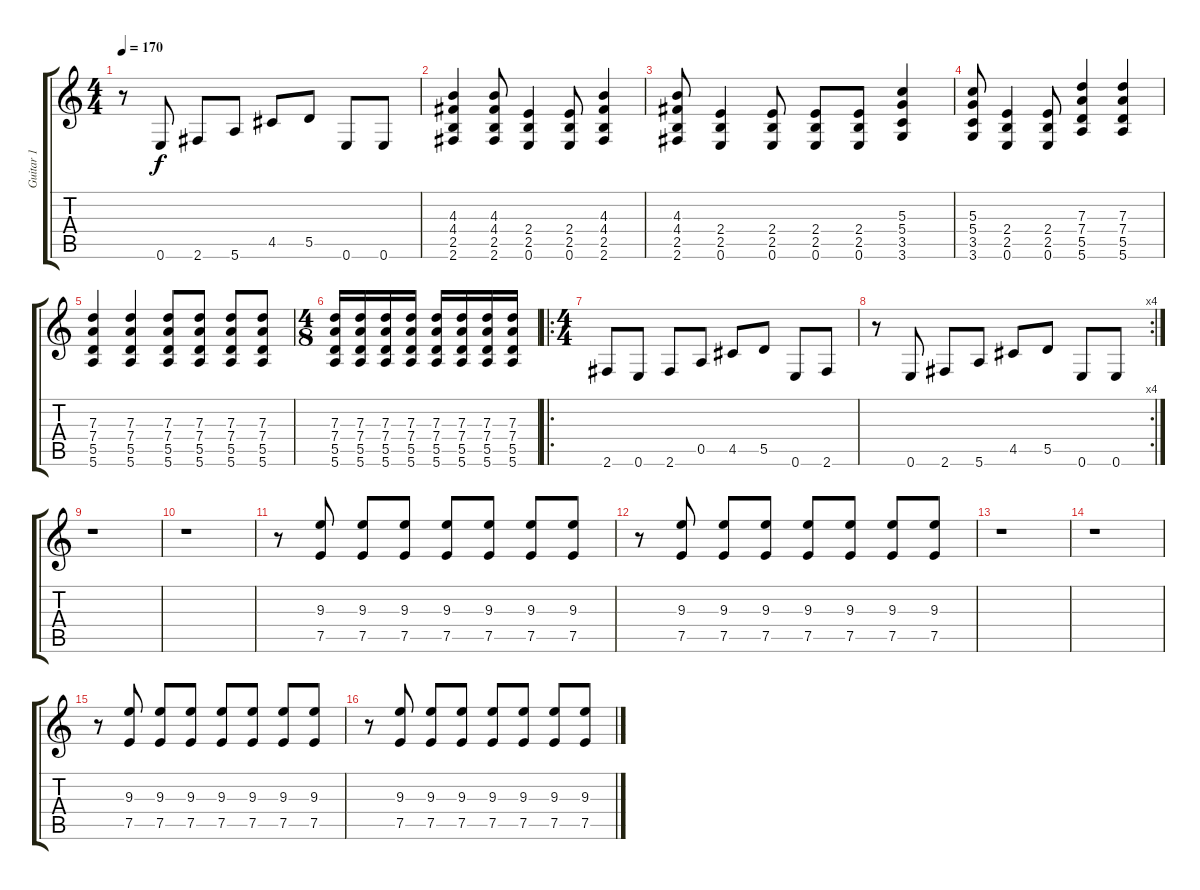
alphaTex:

\track ("Guitar 1" "Guitar 1") {instrument distortionguitar}
\staff {score tabs}
\tuning (E4 B3 G3 D3 A2 E2) {hide}
\ts (4 4)
\tempo 170
\clef g2
\ks c
r.8{dy f} 0.6.8 2.6.8 5.6.8 4.5.8 5.5.8 0.6.8 0.6.8 |
(4.3 4.4 2.5 2.6).4 (4.3 4.4 2.5 2.6).8 (2.4 2.5 0.6).4 (2.4 2.5 0.6).8 (4.3 4.4 2.5 2.6).4 |
(4.3 4.4 2.5 2.6).8 (2.4 2.5 0.6).4 (2.4 2.5 0.6).8 (2.4 2.5 0.6).8 (2.4 2.5 0.6).8 (5.3 5.4 3.5 3.6).4 |
(5.3 5.4 3.5 3.6).8 (2.4 2.5 0.6).4 (2.4 2.5 0.6).8 (7.3 7.4 5.5 5.6).4 (7.3 7.4 5.5 5.6).4 |
(7.3 7.4 5.5 5.6).4 (7.3 7.4 5.5 5.6).4 (7.3 7.4 5.5 5.6).8 (7.3 7.4 5.5 5.6).8 (7.3 7.4 5.5 5.6).8 (7.3 7.4 5.5 5.6).8 |
\ts (4 8)
(7.3 7.4 5.5 5.6).16 (7.3 7.4 5.5 5.6).16 (7.3 7.4 5.5 5.6).16 (7.3 7.4 5.5 5.6).16 (7.3 7.4 5.5 5.6).16 (7.3 7.4 5.5 5.6).16 (7.3 7.4 5.5 5.6).16 (7.3 7.4 5.5 5.6).16 |
\ro
\ts (4 4)
2.6.8 0.6.8 2.6.8 0.5.8 4.5.8 5.5.8 0.6.8 2.6.8 |
\rc 4
r.8 0.6.8 2.6.8 5.6.8 4.5.8 5.5.8 0.6.8 0.6.8 |
r.1 |
r.1 |
r.8 (9.3 7.5).8 (9.3 7.5).8 (9.3 7.5).8 (9.3 7.5).8 (9.3 7.5).8 (9.3 7.5).8 (9.3 7.5).8 |
r.8 (9.3 7.5).8 (9.3 7.5).8 (9.3 7.5).8 (9.3 7.5).8 (9.3 7.5).8 (9.3 7.5).8 (9.3 7.5).8 |
r.1 |
r.1 |
r.8 (9.3 7.5).8 (9.3 7.5).8 (9.3 7.5).8 (9.3 7.5).8 (9.3 7.5).8 (9.3 7.5).8 (9.3 7.5).8 |
r.8 (9.3 7.5).8 (9.3 7.5).8 (9.3 7.5).8 (9.3 7.5).8 (9.3 7.5).8 (9.3 7.5).8 (9.3 7.5).8
